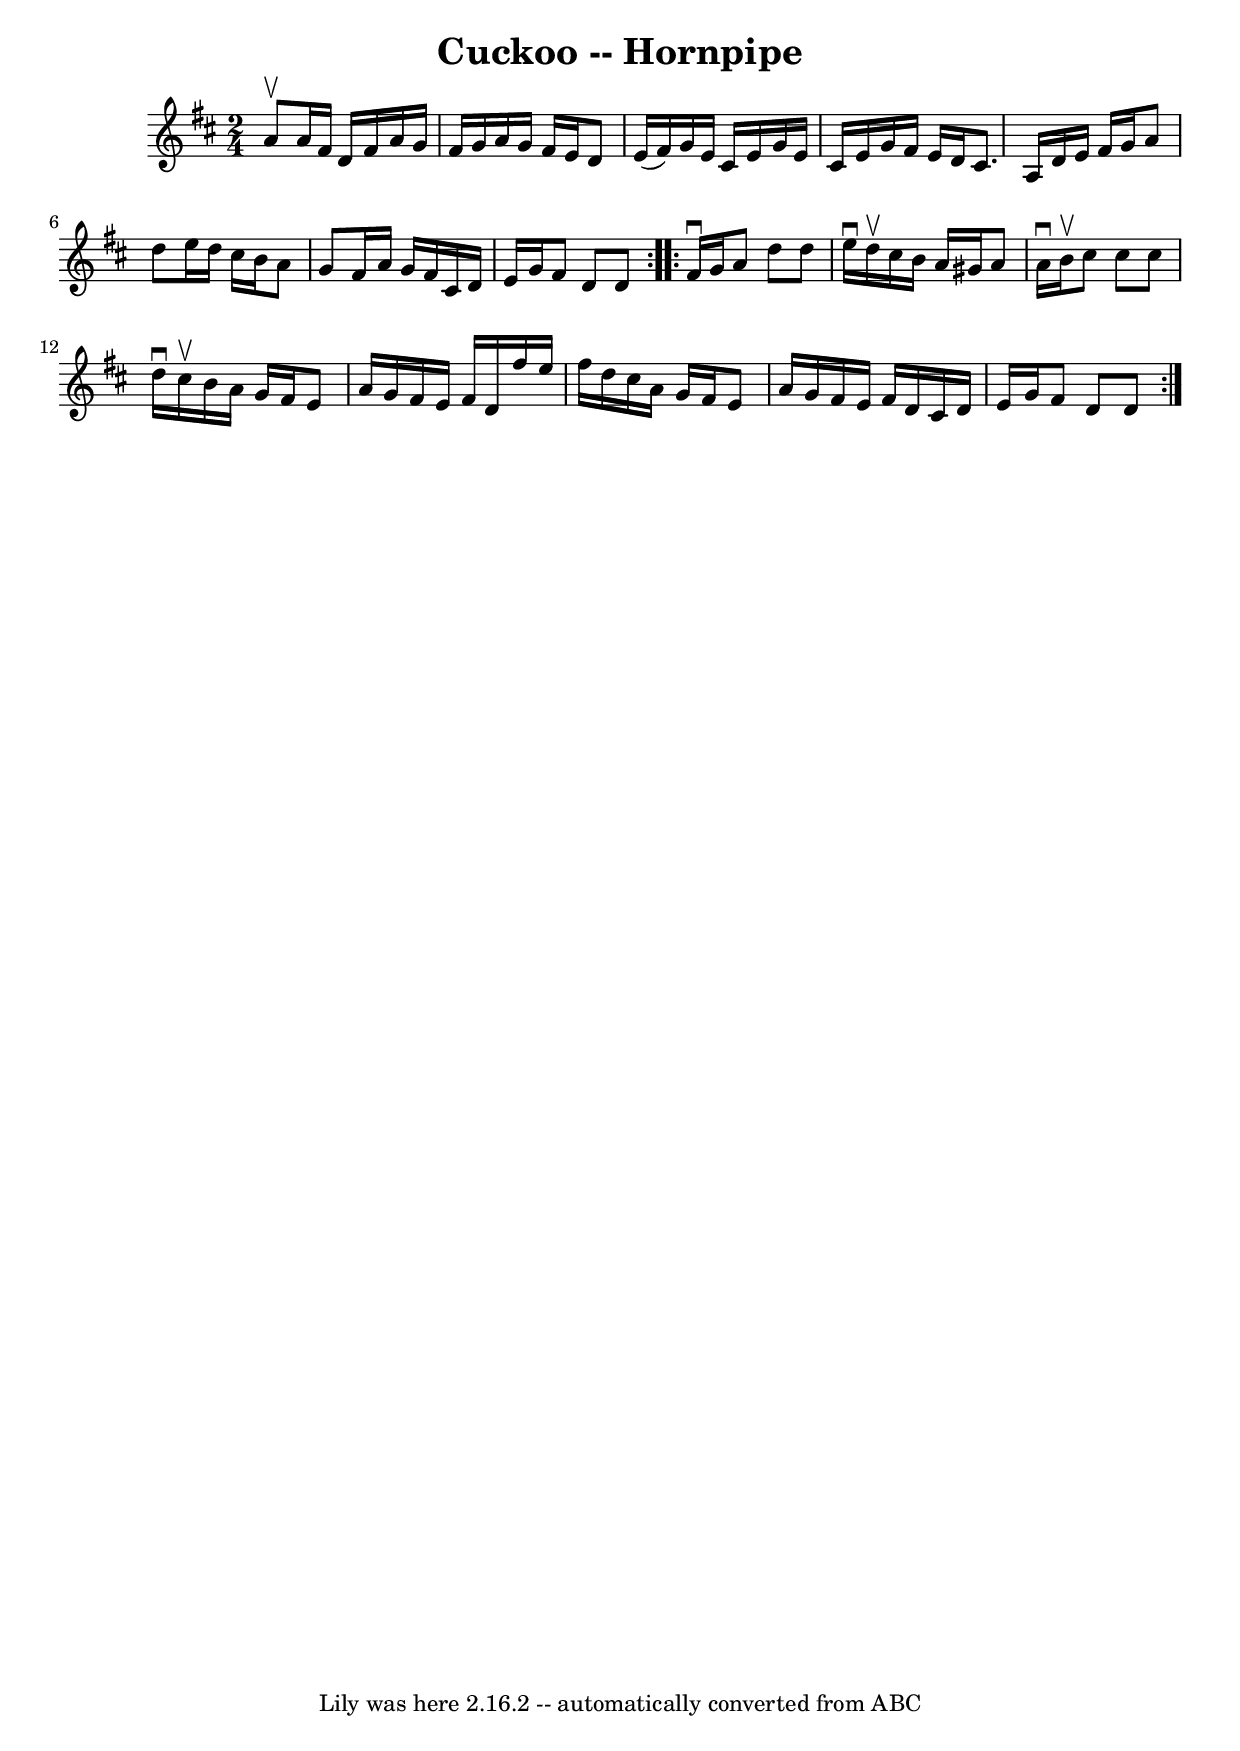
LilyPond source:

\version "2.7.40"
\include "Mammoth.ily"
\header {
	%% book = "Cole's 1000 Fiddle Tunes"
	crossRefNumber = "1"
	footnotes = ""
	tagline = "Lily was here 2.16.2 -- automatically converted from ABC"
	title = "Cuckoo -- Hornpipe"
}
voicedefault =  {


\repeat volta 2 {
\time 2/4 
\key d \major a'8^\upbow |
 a'16 fis'16 d'16    
fis'16 a'16 g'16 fis'16 g'16  |
 a'16 g'16 fis'16    
e'16 d'8 e'16 (fis'16) |
 g'16 e'16 cis'16 e'16    
g'16 e'16 cis'16 e'16  |
 g'16 fis'16 e'16 d'16    
cis'8. a16  |
 d'16 e'16 fis'16 g'16 a'8 d''8  
|
 e''16 d''16 cis''16 b'16 a'8 g'8  |
 fis'16   
 a'16 g'16 fis'16 cis'16 d'16 e'16 g'16  |
 fis'8    
d'8 d'8  }     \repeat volta 2 { fis'16^\downbow g'16  |
 a'8   
 d''8 d''8 e''16^\downbow d''16^\upbow |
 cis''16 b'16    
a'16 gis'16 a'8 a'16^\downbow b'16^\upbow |
 cis''8    
cis''8 cis''8 d''16^\downbow cis''16^\upbow |
 b'16 a'16   
 g'16 fis'16 e'8 a'16 g'16  |
 fis'16 e'16 fis'16   
 d'16 fis''16 e''16 fis''16 d''16  |
 cis''16 a'16    
g'16 fis'16 e'8 a'16 g'16  |
 fis'16 e'16 fis'16    
d'16 cis'16 d'16 e'16 g'16  |
 fis'8 d'8 d'8  }   
}

\score{
    <<

	\context Staff="default"
	{
	    \voicedefault 
	}

    >>
	\layout {
	}
	\midi {}
}
